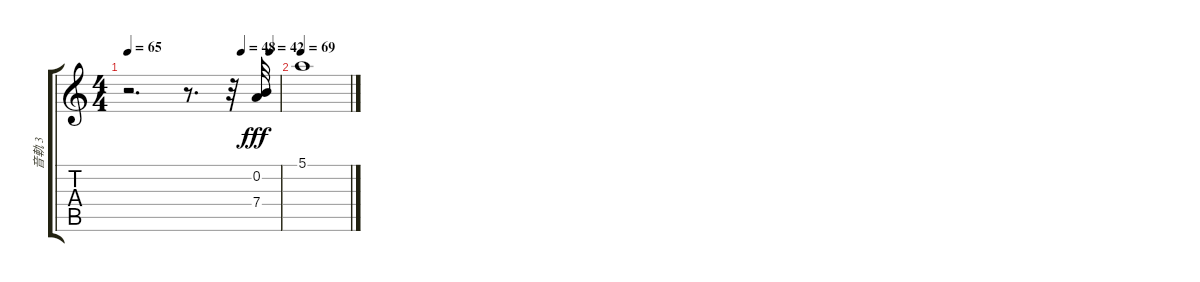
\track ("音軌 3" "音軌 3") {instrument electricguitarjazz}
\staff {score tabs}
\tuning (E4 B3 G3 D3 A2 E2) {hide}
\ts (4 4)
\tempo 65
\tempo (48 0.75)
\tempo (42 0.9375)
\clef g2
\ks c
r.2{d dy fff} r.8{d} r.32 (0.2 7.4).32 |
\tempo 69
5.1.1
